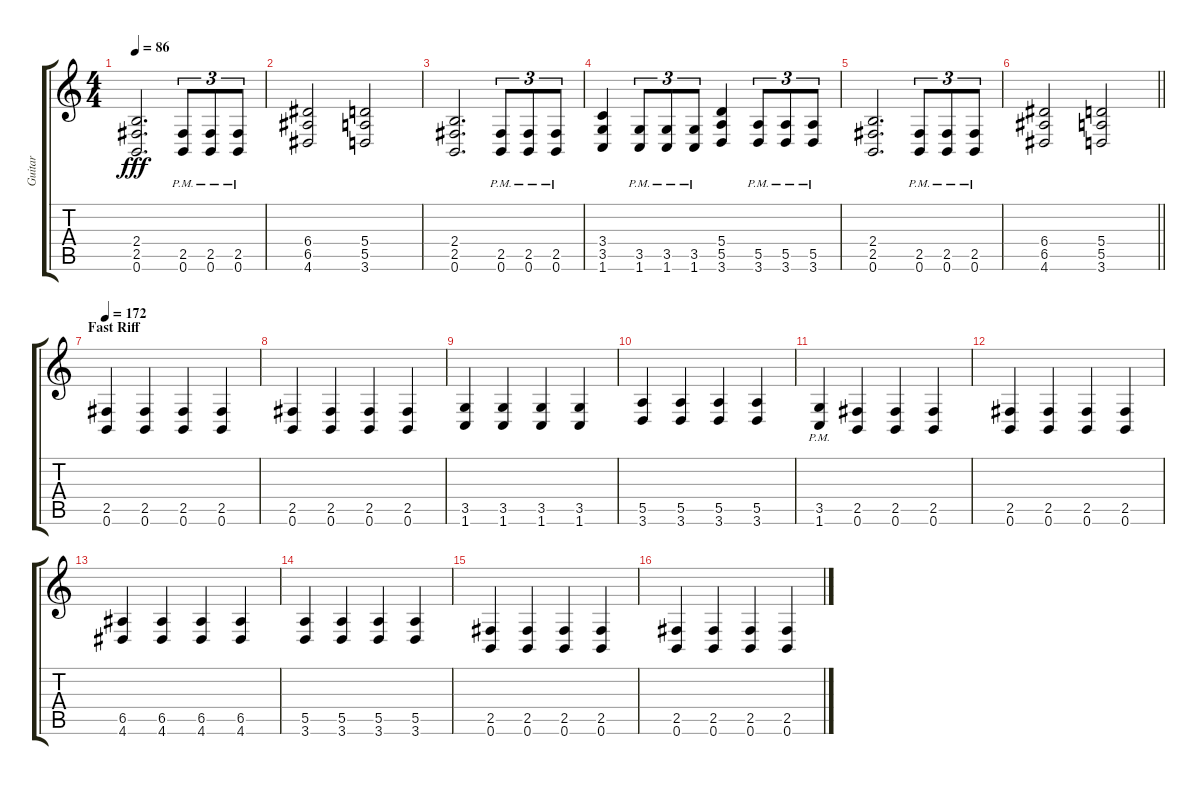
\track ("Guitar" "Guitar") {instrument distortionguitar}
\staff {score tabs}
\tuning (B3 Gb3 D3 A2 E2 B1) {hide}
\ts (4 4)
\tempo 86
\clef g2
\ks c
(2.4 2.5 0.6).2{d dy fff} (2.5{pm} 0.6{pm}).8{tu (3 2)} (2.5{pm} 0.6{pm}).8{tu (3 2)} (2.5{pm} 0.6{pm}).8{tu (3 2)} |
(6.4 6.5 4.6).2 (5.4 5.5 3.6).2 |
(2.4 2.5 0.6).2{d} (2.5{pm} 0.6{pm}).8{tu (3 2)} (2.5{pm} 0.6{pm}).8{tu (3 2)} (2.5{pm} 0.6{pm}).8{tu (3 2)} |
(3.4 3.5 1.6).4 (3.5{pm} 1.6{pm}).8{tu (3 2)} (3.5{pm} 1.6{pm}).8{tu (3 2)} (3.5{pm} 1.6{pm}).8{tu (3 2)} (5.4 5.5 3.6).4 (5.5{pm} 3.6{pm}).8{tu (3 2)} (5.5{pm} 3.6{pm}).8{tu (3 2)} (5.5{pm} 3.6{pm}).8{tu (3 2)} |
(2.4 2.5 0.6).2{d} (2.5{pm} 0.6{pm}).8{tu (3 2)} (2.5{pm} 0.6{pm}).8{tu (3 2)} (2.5{pm} 0.6{pm}).8{tu (3 2)} |
\barLineRight lightlight
(6.4 6.5 4.6).2 (5.4 5.5 3.6).2 |
\section ("" "Fast Riff")
\tempo 172
(2.5 0.6).4 (2.5 0.6).4 (2.5 0.6).4 (2.5 0.6).4 |
(2.5 0.6).4 (2.5 0.6).4 (2.5 0.6).4 (2.5 0.6).4 |
(3.5 1.6).4 (3.5 1.6).4 (3.5 1.6).4 (3.5 1.6).4 |
(5.5 3.6).4 (5.5 3.6).4 (5.5 3.6).4 (5.5 3.6).4 |
(3.5{pm} 1.6{pm}).4 (2.5 0.6).4 (2.5 0.6).4 (2.5 0.6).4 |
(2.5 0.6).4 (2.5 0.6).4 (2.5 0.6).4 (2.5 0.6).4 |
(6.5 4.6).4 (6.5 4.6).4 (6.5 4.6).4 (6.5 4.6).4 |
(5.5 3.6).4 (5.5 3.6).4 (5.5 3.6).4 (5.5 3.6).4 |
(2.5 0.6).4 (2.5 0.6).4 (2.5 0.6).4 (2.5 0.6).4 |
(2.5 0.6).4 (2.5 0.6).4 (2.5 0.6).4 (2.5 0.6).4
